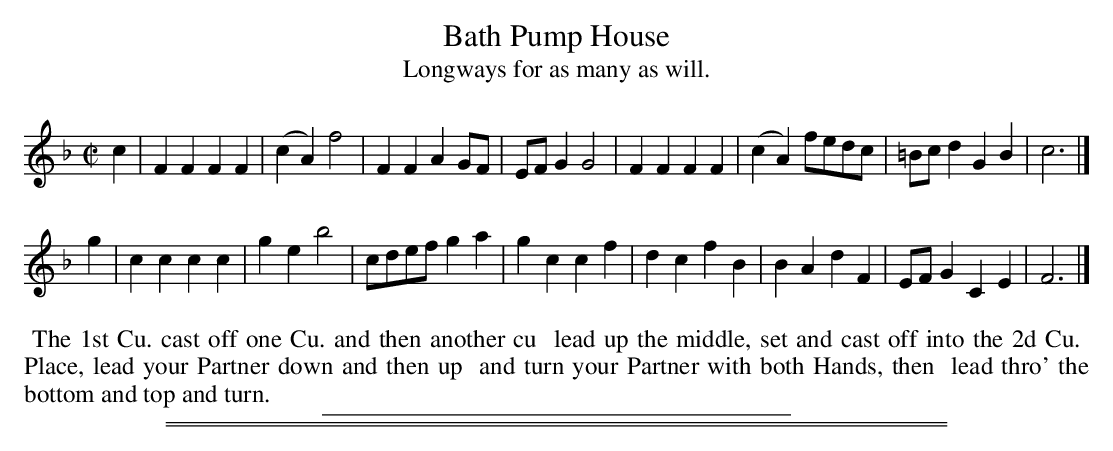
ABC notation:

X:1
T: Bath Pump House
T: Longways for as many as will.
M: C|
L: 1/8
K: F
c2 |\
F2F2 F2F2 | (c2A2) f4 | F2F2 A2GF | EFG2 G4 |\
F2F2 F2F2 | (c2A2) fedc | =Bcd2 G2B2 | c6 |]
g2 |\
c2c2 c2c2 | g2e2 b4 | cdef g2a2 | g2c2 c2f2 |\
d2c2 f2B2 | B2A2 d2F2 | EFG2 C2E2 | F6 |]
